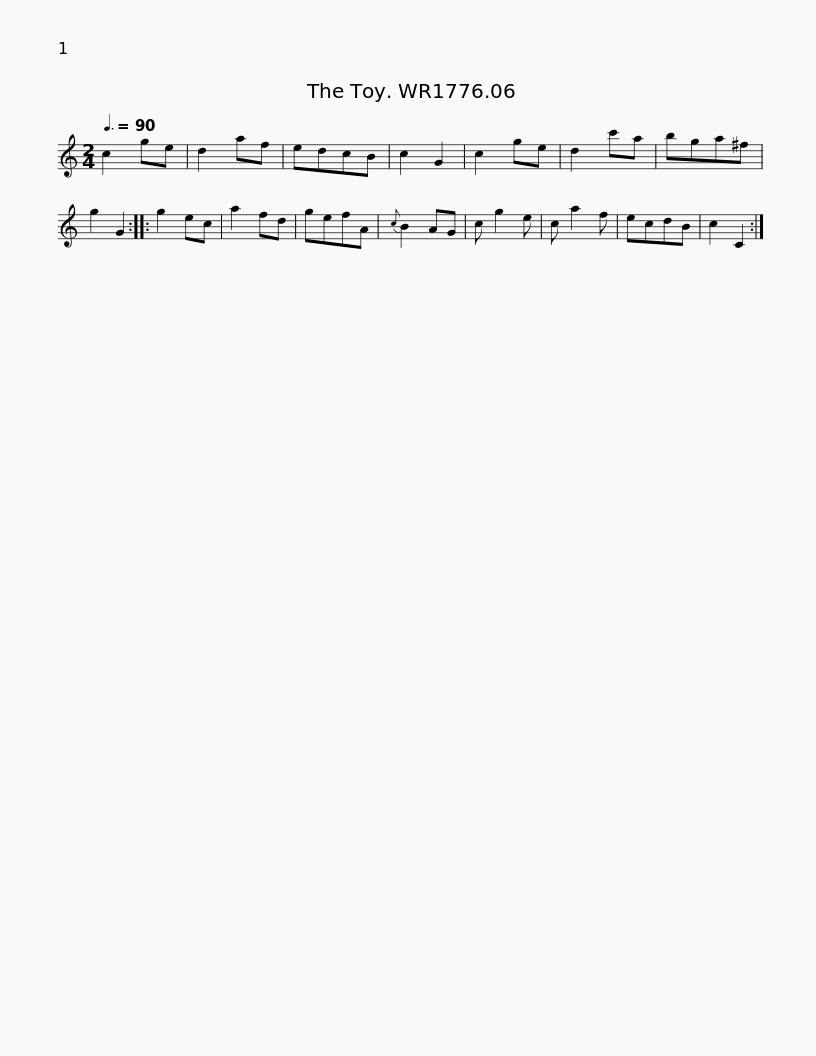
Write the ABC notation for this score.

X:1
L:1/8
Q:3/8=90
M:2/4
I:linebreak $
K:C
V:1 treble
V:1
 c2 ge | d2 af | edcB | c2 G2 | c2 ge | %5
 d2 c'a | bga^f | g2 G2 :: g2 ec | a2 fd | %10
 gefA |{c} B2 AG |$ c g2 e | c a2 f | ecdB | %15
 c2 C2 :| %16
